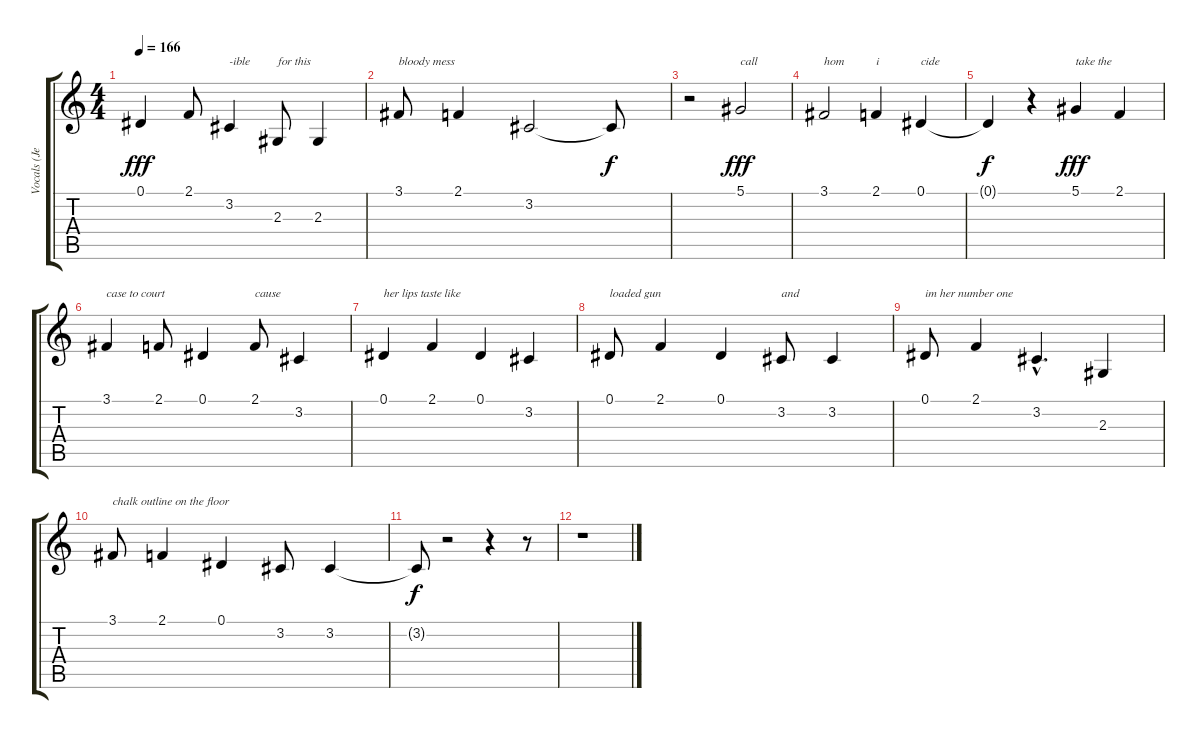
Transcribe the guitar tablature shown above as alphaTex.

\track ("Vocals (Jesse)" "Vocals (Je") {instrument oboe}
\staff {score tabs}
\tuning (Eb4 Bb3 Gb3 Db3 Ab2 Eb2) {hide}
\ts (4 4)
\tempo 166
\clef g2
\ks c
0.1.4{dy fff} 2.1.8 3.2.4{txt "-ible"} 2.3.8{txt "for this"} 2.3.4 |
3.1.8{txt "bloody mess"} 2.1.4 3.2.2 3.2{t}.8{dy f} |
r.2 5.1.2{txt "call" dy fff} |
3.1.2{txt "hom"} 2.1.4{txt "i"} 0.1.4{txt "cide"} |
0.1{t}.4{dy f} r.4 5.1.4{txt "take the" dy fff} 2.1.4 |
3.1.4{txt "case to court"} 2.1.8 0.1.4 2.1.8{txt "cause"} 3.2.4 |
0.1.4{txt "her lips taste like"} 2.1.4 0.1.4 3.2.4 |
0.1.8{txt "loaded gun"} 2.1.4 0.1.4 3.2.8{txt "and "} 3.2.4 |
0.1.8{txt "im her number one"} 2.1.4 3.2{hac}.4{d} 2.3.4 |
3.1.8{txt "chalk outline on the floor"} 2.1.4 0.1.4 3.2.8 3.2.4 |
3.2{t}.8{dy f} r.2 r.4 r.8 |
r.1
